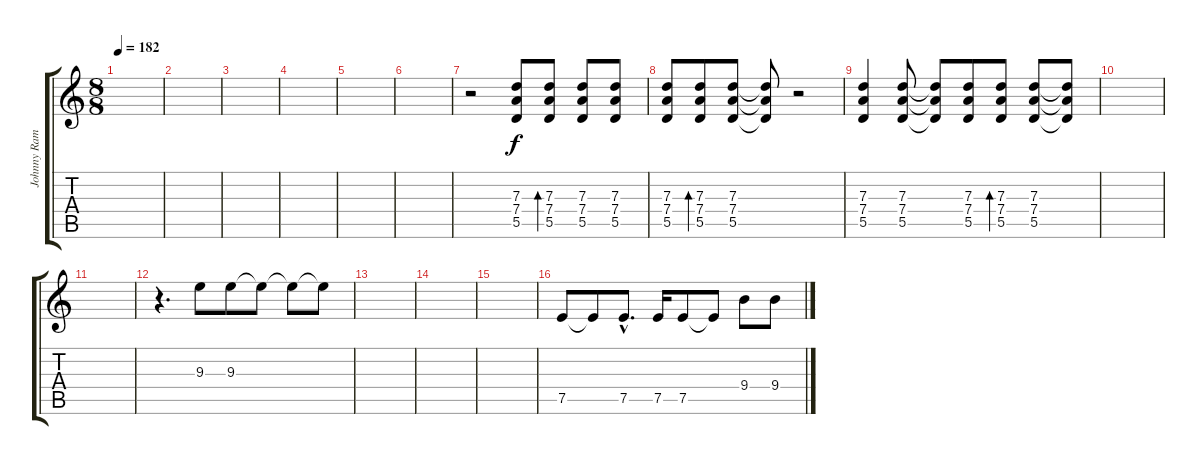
\track ("Johnny Ramone - Guitar 2" "Johnny Ram") {instrument guitarharmonics}
\staff {score tabs}
\tuning (E4 B3 G3 D3 A2 E2) {hide}
\ts (8 8)
\tempo 182
\clef g2
\ks c
|
|
|
|
|
|
r.2 (7.3 7.4 5.5).8 (7.3 7.4 5.5).8{bd 240} (7.3 7.4 5.5).8 (7.3 7.4 5.5).8 |
(7.3 7.4 5.5).8 (7.3 7.4 5.5).8{bd 240} (7.3 7.4 5.5).8 (7.3{t} 7.4{t} 5.5{t}).8 r.2 |
(7.3 7.4 5.5).4 (7.3 7.4 5.5).8 (7.3{t} 7.4{t} 5.5{t}).8 (7.3 7.4 5.5).8 (7.3 7.4 5.5).8{bd 240} (7.3 7.4 5.5).8 (7.3{t} 7.4{t} 5.5{t}).8 |
|
|
r.4{d} 9.3.8 9.3.8 9.3{t}.8 9.3{t}.8 9.3{t}.8 |
|
|
|
7.5.8 7.5{t}.8 7.5{hac}.8{d} 7.5.16 7.5.8 7.5{t}.8 9.4.8 9.4.8
